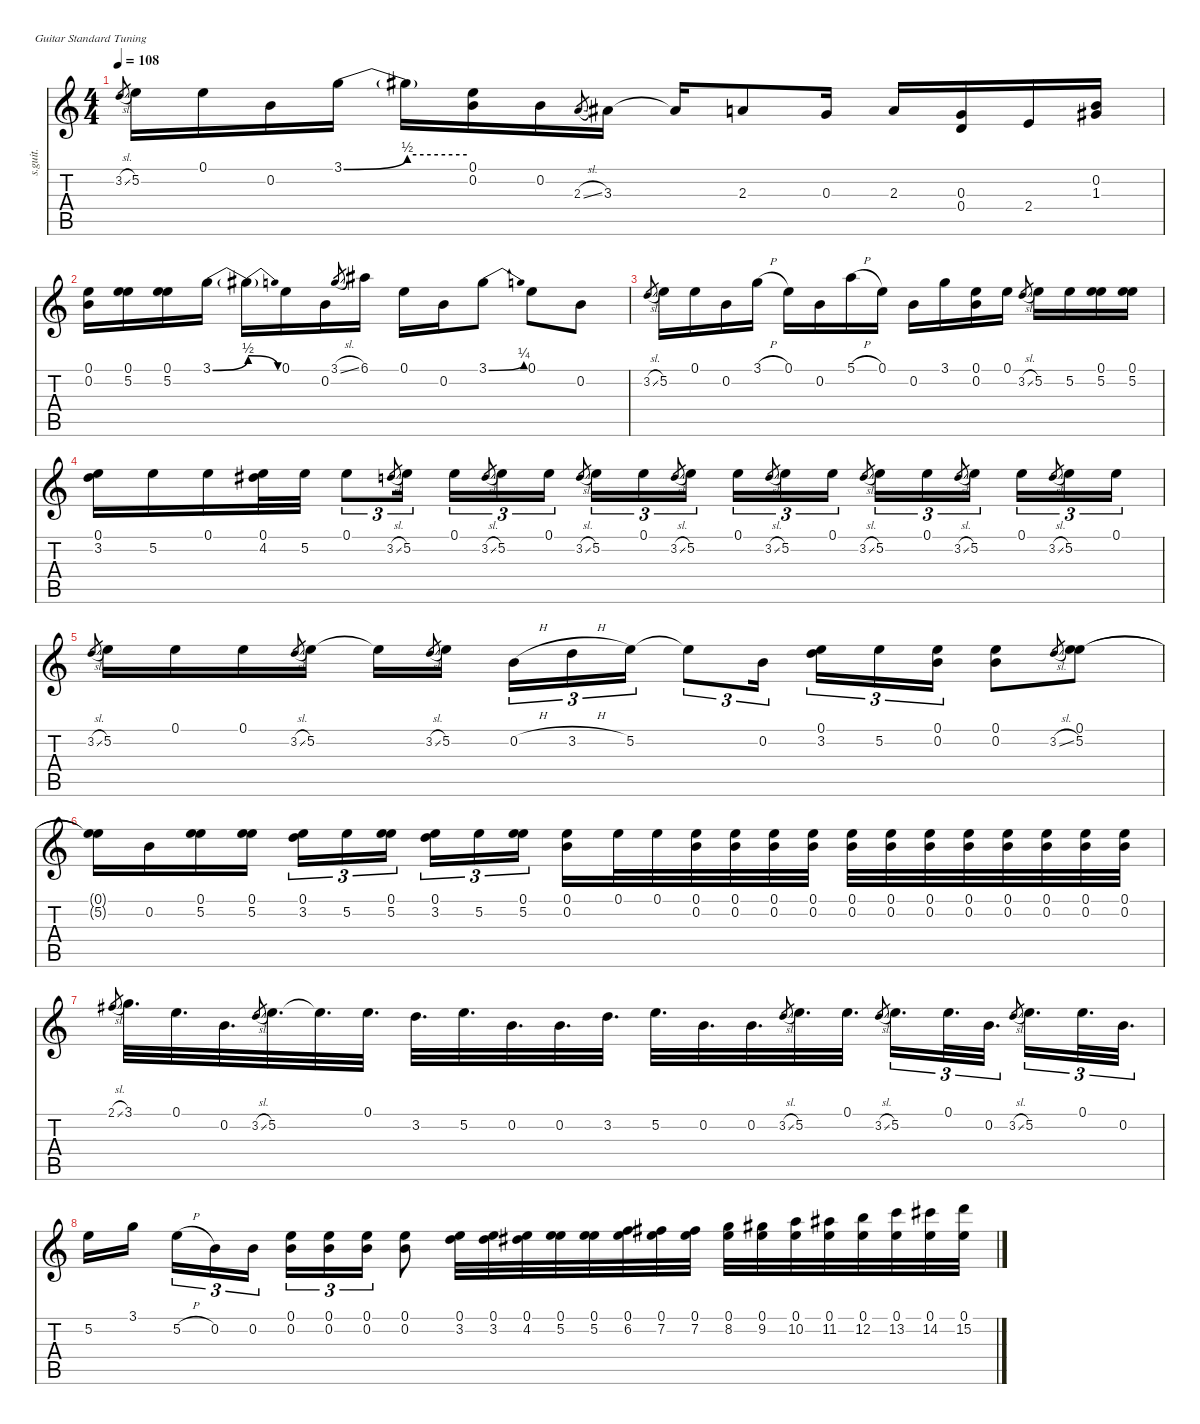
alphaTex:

\defaultSystemsLayout 4
\hideDynamics
\bracketExtendMode nobrackets
\otherSystemsTrackNameOrientation horizontal
\track ("Overdub" "s.guit.") {instrument acousticguitarsteel}
\staff {score tabs}
\tuning (E4 B3 G3 D3 A2 E2)
\ts (4 4)
\tempo 108
\clef g2
\ks c
3.2{sl}.8{gr dy mf beam Up} 5.2.16{dy ff beam Down} 0.1.16{dy f beam Down} 0.2.16{beam Down} 3.1{be (bend 0 0 60 2)}.16{dy ff beam Down} 3.1{be (hold 0 2 60 2) t}.16{dy f beam Down} (0.1 0.2).16{beam Down} 0.2.16{beam Down} 2.3{sl}.8{gr dy mf beam Up} 3.3{acc #}.16{dy ff beam Down} 3.3{t acc #}.16{dy f beam Up} 2.3.8{beam Up} 0.3.16{beam Up} 2.3.16{beam Up} (0.3 0.4).16{beam Up} 2.4.16{beam Up} (0.2 1.3{acc #}).16{beam Up} |
(0.1 0.2).16{beam Down} (0.1 5.2).16{beam Down} (0.1 5.2).16{beam Down} 3.1{be (bend 0 0 60 2)}.16{dy ff beam Down} 3.1{be (release 0 2 60 0) t}.16{dy f beam Down} 0.1.16{beam Down} 0.2.16{beam Down} 3.1{sl}.8{gr dy mp beam Up} 6.1{acc #}.16{dy f beam Down} 0.1.16{beam Down} 0.2.16{beam Down} 3.1{be (bend 0 0 30 1)}.8{beam Down} 0.1.8{beam Down} 0.2.8{beam Down} |
3.2{sl}.8{gr dy mf beam Up} 5.2.16{dy ff beam Down} 0.1.16{dy f beam Down} 0.2.16{beam Down} 3.1{h}.16{dy ff beam Down} 0.1.16{dy f beam Down} 0.2.16{beam Down} 5.1{h}.16{dy ff beam Down} 0.1.16{dy f beam Down} 0.2.16{beam Down} 3.1.16{dy ff beam Down} (0.1 0.2).16{dy f beam Down} 0.1.16{beam Down} 3.2{sl}.8{gr dy mp beam Up} 5.2.16{dy f beam Down} 5.2.16{beam Down} (0.1 5.2).16{beam Down} (0.1 5.2).16{beam Down} |
(0.1 3.2).16{beam Down} 5.2.16{beam Down} 0.1.16{beam Down} (0.1 4.2{acc #}).32{beam Down} 5.2.32{beam Down} 0.1.8{tu (3 2) beam Down} 3.2{sl}.8{gr dy mp beam Up} 5.2.16{tu (3 2) dy f beam Down} 0.1.16{tu (3 2) beam Down} 3.2{sl}.8{gr dy mp beam Up} 5.2.16{tu (3 2) dy f beam Down} 0.1.16{tu (3 2) beam Down} 3.2{sl}.8{gr dy mp beam Up} 5.2.16{tu (3 2) dy f beam Down} 0.1.16{tu (3 2) beam Down} 3.2{sl}.8{gr dy mp beam Up} 5.2.16{tu (3 2) dy f beam Down} 0.1.16{tu (3 2) beam Down} 3.2{sl}.8{gr dy mp beam Up} 5.2.16{tu (3 2) dy f beam Down} 0.1.16{tu (3 2) beam Down} 3.2{sl}.8{gr dy mp beam Up} 5.2.16{tu (3 2) dy f beam Down} 0.1.16{tu (3 2) beam Down} 3.2{sl}.8{gr dy mp beam Up} 5.2.16{tu (3 2) dy f beam Down} 0.1.16{tu (3 2) beam Down} 3.2{sl}.8{gr dy mp beam Up} 5.2.16{tu (3 2) dy f beam Down} 0.1.16{tu (3 2) beam Down} |
3.2{sl}.8{gr dy mp beam Up} 5.2.16{dy f beam Down} 0.1.16{beam Down} 0.1.16{beam Down} 3.2{sl}.8{gr dy mp beam Up} 5.2.16{dy f beam Down} 5.2{t}.16{beam Down} 3.2{sl}.8{gr dy mp beam Up} 5.2.16{dy f beam Down} 0.2{h}.16{tu (3 2) beam Down} 3.2{h}.16{tu (3 2) beam Down} 5.2.16{tu (3 2) beam Down} 5.2{t}.8{tu (3 2) beam Down} 0.2.16{tu (3 2) beam Down} (0.1 3.2).16{tu (3 2) beam Down} 5.2.16{tu (3 2) beam Down} (0.1 0.2).16{tu (3 2) beam Down} (0.1 0.2).8{beam Down} 3.2{sl}.8{gr dy mp beam Up} (0.1 5.2).8{dy f beam Down} |
(0.1{t} 5.2{t}).16{beam Down} 0.2.16{beam Down} (0.1 5.2).16{beam Down} (0.1 5.2).16{beam Down} (0.1 3.2).16{tu (3 2) beam Down} 5.2.16{tu (3 2) beam Down} (0.1 5.2).16{tu (3 2) beam Down} (0.1 3.2).16{tu (3 2) beam Down} 5.2.16{tu (3 2) beam Down} (0.1 5.2).16{tu (3 2) beam Down} (0.1 0.2).16{beam Down} 0.1.32{beam Down} 0.1.32{beam Down} (0.1 0.2).32{beam Down} (0.1 0.2).32{beam Down} (0.1 0.2).32{beam Down} (0.1 0.2).32{beam Down} (0.1 0.2).32{beam Down} (0.1 0.2).32{beam Down} (0.1 0.2).32{beam Down} (0.1 0.2).32{beam Down} (0.1 0.2).32{beam Down} (0.1 0.2).32{beam Down} (0.1 0.2).32{beam Down} (0.1 0.2).32{beam Down} |
2.1{sl acc #}.8{gr dy mp beam Up} 3.1.32{d dy f beam Down} 0.1.32{d beam Down} 0.2.32{d beam Down} 3.2{sl}.8{gr dy mp beam Up} 5.2.32{d dy f beam Down} 5.2{t}.32{d beam Down} 0.1.32{d beam Down} 3.2.32{d beam Down} 5.2.32{d beam Down} 0.2.32{d beam Down} 0.2.32{d beam Down} 3.2.32{d beam Down} 5.2.32{d beam Down} 0.2.32{d beam Down} 0.2.32{d beam Down} 3.2{sl}.8{gr dy mp beam Up} 5.2.32{d dy f beam Down} 0.1.32{d beam Down} 3.2{sl}.8{gr dy mp beam Up} 5.2.16{d tu (3 2) dy f beam Down} 0.1.32{d tu (3 2) beam Down} 0.2.32{d tu (3 2) beam Down} 3.2{sl}.8{gr dy mp beam Up} 5.2.16{d tu (3 2) dy f beam Down} 0.1.32{d tu (3 2) beam Down} 0.2.32{d tu (3 2) beam Down} |
5.2.16{beam Down} 3.1.16{beam Down} 5.2{h}.16{tu (3 2) beam Down} 0.2.16{tu (3 2) beam Down} 0.2.16{tu (3 2) beam Down} (0.1 0.2).16{tu (3 2) beam Down} (0.1 0.2).16{tu (3 2) beam Down} (0.1 0.2).16{tu (3 2) beam Down} (0.1 0.2).8{beam Down} (0.1 3.2).32{beam Down} (0.1 3.2).32{beam Down} (0.1 4.2{acc #}).32{beam Down} (0.1 5.2).32{beam Down} (0.1 5.2).32{beam Down} (0.1 6.2).32{beam Down} (0.1 7.2{acc #}).32{beam Down} (0.1 7.2{acc #}).32{beam Down} (0.1 8.2).32{beam Down} (0.1 9.2{acc #}).32{beam Down} (0.1 10.2).32{beam Down} (0.1 11.2{acc #}).32{beam Down} (0.1 12.2).32{beam Down} (0.1 13.2).32{beam Down} (0.1 14.2{acc #}).32{beam Down} (0.1 15.2).32{beam Down}
